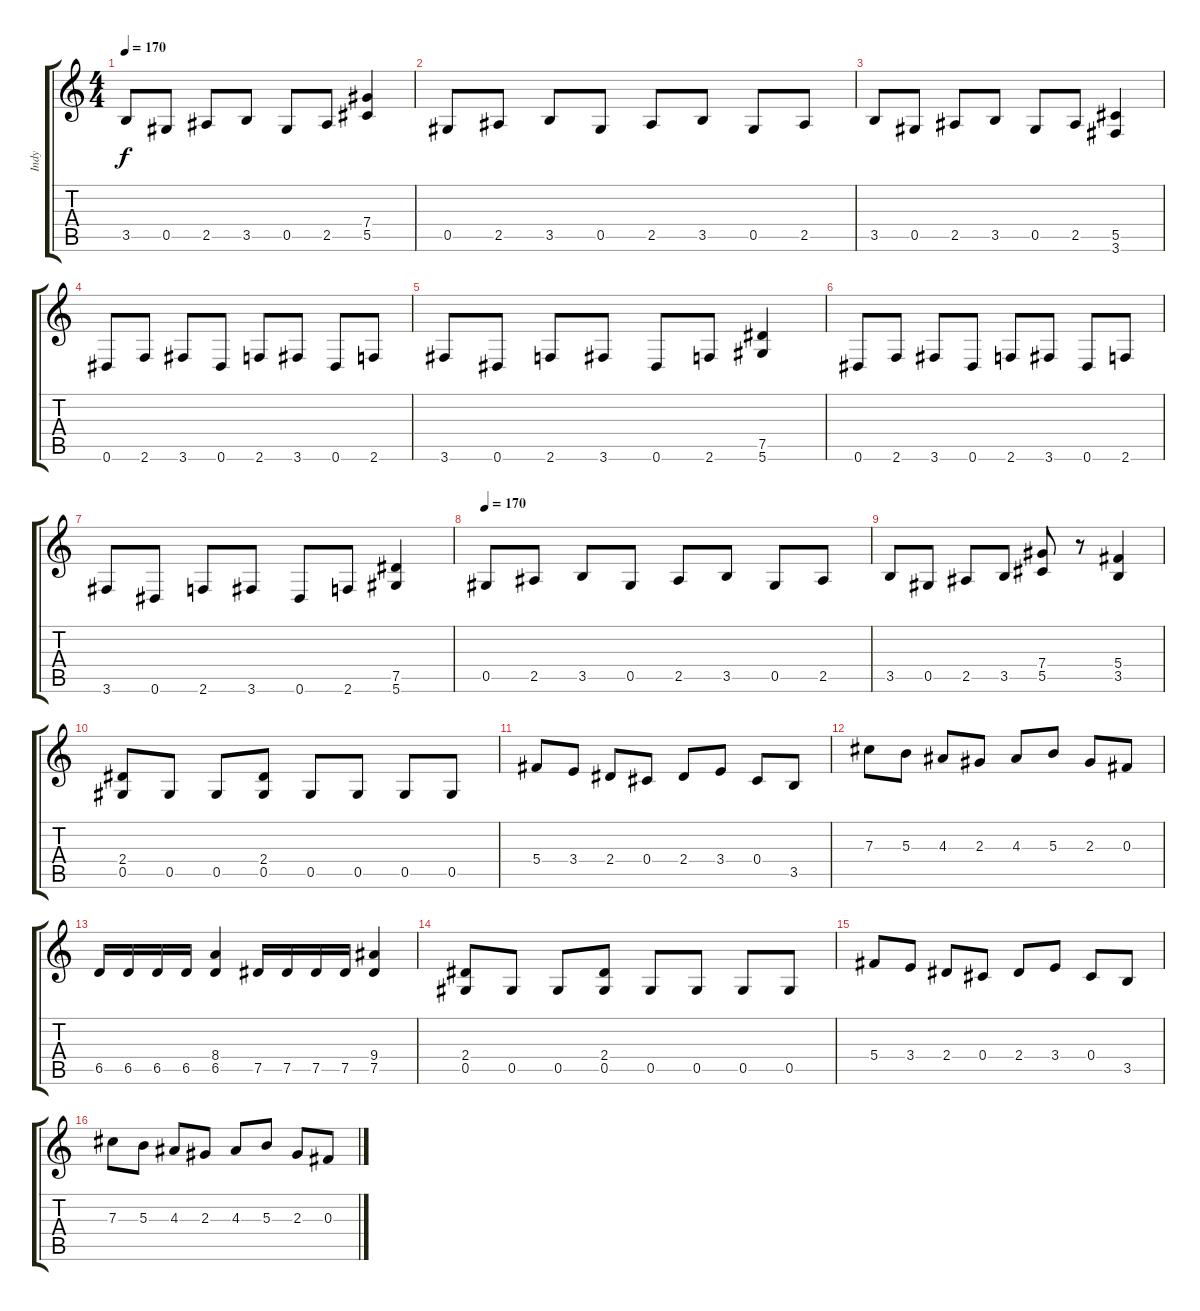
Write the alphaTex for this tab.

\track ("Indy" "Indy") {instrument distortionguitar}
\staff {score tabs}
\tuning (Eb4 Bb3 Gb3 Db3 Ab2 Eb2) {hide}
\ts (4 4)
\tempo 170
\clef g2
\ks c
3.5.8{dy f} 0.5.8 2.5.8 3.5.8 0.5.8 2.5.8 (7.4 5.5).4 |
0.5.8 2.5.8 3.5.8 0.5.8 2.5.8 3.5.8 0.5.8 2.5.8 |
3.5.8 0.5.8 2.5.8 3.5.8 0.5.8 2.5.8 (5.5 3.6).4 |
0.6.8 2.6.8 3.6.8 0.6.8 2.6.8 3.6.8 0.6.8 2.6.8 |
3.6.8 0.6.8 2.6.8 3.6.8 0.6.8 2.6.8 (7.5 5.6).4 |
0.6.8 2.6.8 3.6.8 0.6.8 2.6.8 3.6.8 0.6.8 2.6.8 |
3.6.8 0.6.8 2.6.8 3.6.8 0.6.8 2.6.8 (7.5 5.6).4 |
\tempo 170
0.5.8 2.5.8 3.5.8 0.5.8 2.5.8 3.5.8 0.5.8 2.5.8 |
3.5.8 0.5.8 2.5.8 3.5.8 (7.4 5.5).8 r.8 (5.4 3.5).4 |
(2.4 0.5).8 0.5.8 0.5.8 (2.4 0.5).8 0.5.8 0.5.8 0.5.8 0.5.8 |
5.4.8 3.4.8 2.4.8 0.4.8 2.4.8 3.4.8 0.4.8 3.5.8 |
7.3.8 5.3.8 4.3.8 2.3.8 4.3.8 5.3.8 2.3.8 0.3.8 |
6.5.16 6.5.16 6.5.16 6.5.16 (8.4 6.5).4 7.5.16 7.5.16 7.5.16 7.5.16 (9.4 7.5).4 |
(2.4 0.5).8 0.5.8 0.5.8 (2.4 0.5).8 0.5.8 0.5.8 0.5.8 0.5.8 |
5.4.8 3.4.8 2.4.8 0.4.8 2.4.8 3.4.8 0.4.8 3.5.8 |
7.3.8 5.3.8 4.3.8 2.3.8 4.3.8 5.3.8 2.3.8 0.3.8
